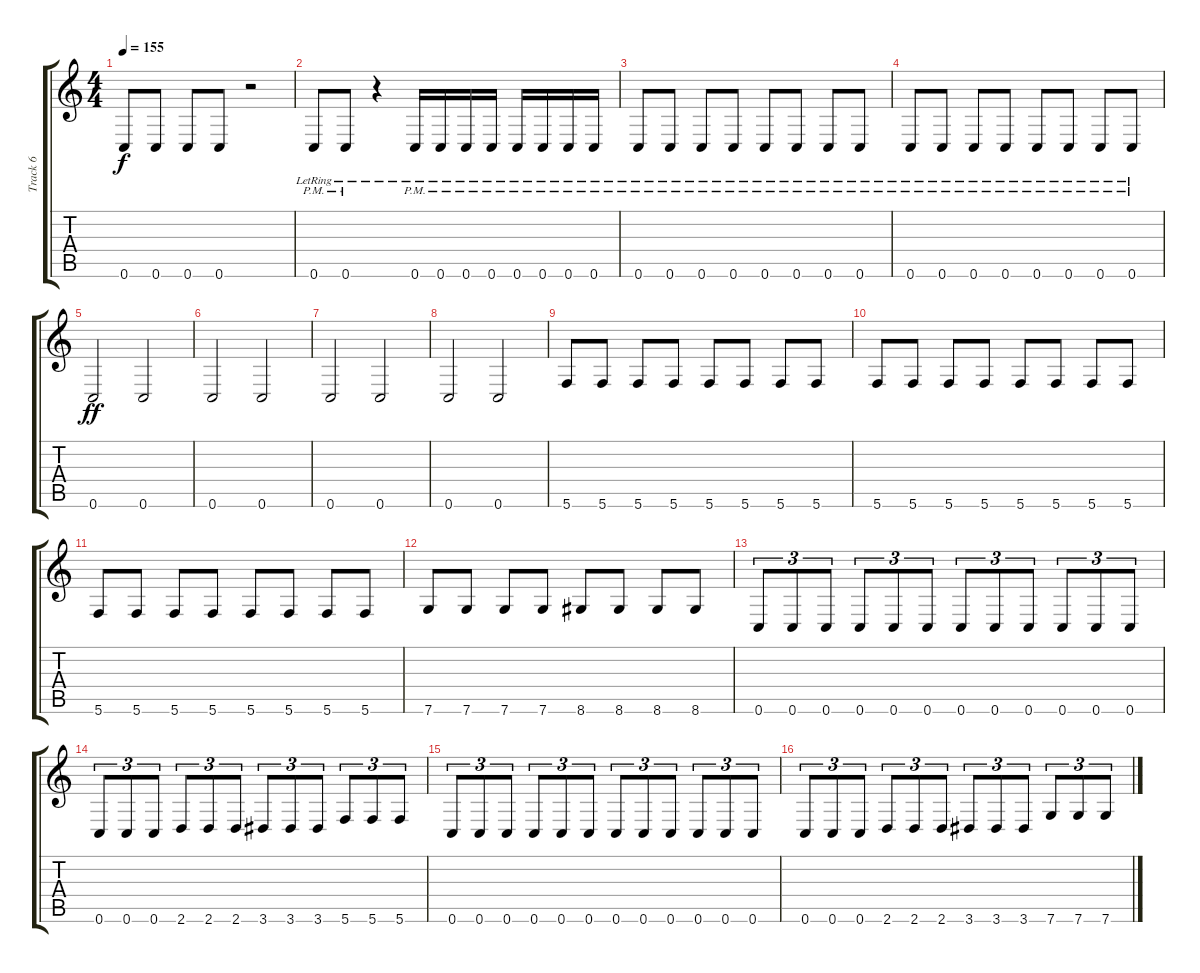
\track ("Track 6" "Track 6") {instrument electricbasspick}
\staff {score tabs}
\tuning (D4 A3 F3 C3 G2 C2) {hide}
\ts (4 4)
\tempo 155
\clef g2
\ks c
0.6.8{dy f} 0.6.8 0.6.8 0.6.8 r.2 |
0.6{pm lr}.8 0.6{pm lr}.8 r.4 0.6{pm lr}.16 0.6{pm lr}.16 0.6{pm lr}.16 0.6{pm lr}.16 0.6{pm lr}.16 0.6{pm lr}.16 0.6{pm lr}.16 0.6{pm lr}.16 |
0.6{pm lr}.8 0.6{pm lr}.8 0.6{pm lr}.8 0.6{pm lr}.8 0.6{pm lr}.8 0.6{pm lr}.8 0.6{pm lr}.8 0.6{pm lr}.8 |
0.6{pm lr}.8 0.6{pm lr}.8 0.6{pm lr}.8 0.6{pm lr}.8 0.6{pm lr}.8 0.6{pm lr}.8 0.6{pm lr}.8 0.6{pm lr}.8 |
0.6.2{dy ff} 0.6.2 |
0.6.2 0.6.2 |
0.6.2 0.6.2 |
0.6.2 0.6.2 |
5.6.8 5.6.8 5.6.8 5.6.8 5.6.8 5.6.8 5.6.8 5.6.8 |
5.6.8 5.6.8 5.6.8 5.6.8 5.6.8 5.6.8 5.6.8 5.6.8 |
5.6.8 5.6.8 5.6.8 5.6.8 5.6.8 5.6.8 5.6.8 5.6.8 |
7.6.8 7.6.8 7.6.8 7.6.8 8.6.8 8.6.8 8.6.8 8.6.8 |
0.6.8{tu (3 2)} 0.6.8{tu (3 2)} 0.6.8{tu (3 2)} 0.6.8{tu (3 2)} 0.6.8{tu (3 2)} 0.6.8{tu (3 2)} 0.6.8{tu (3 2)} 0.6.8{tu (3 2)} 0.6.8{tu (3 2)} 0.6.8{tu (3 2)} 0.6.8{tu (3 2)} 0.6.8{tu (3 2)} |
0.6.8{tu (3 2)} 0.6.8{tu (3 2)} 0.6.8{tu (3 2)} 2.6.8{tu (3 2)} 2.6.8{tu (3 2)} 2.6.8{tu (3 2)} 3.6.8{tu (3 2)} 3.6.8{tu (3 2)} 3.6.8{tu (3 2)} 5.6.8{tu (3 2)} 5.6.8{tu (3 2)} 5.6.8{tu (3 2)} |
0.6.8{tu (3 2)} 0.6.8{tu (3 2)} 0.6.8{tu (3 2)} 0.6.8{tu (3 2)} 0.6.8{tu (3 2)} 0.6.8{tu (3 2)} 0.6.8{tu (3 2)} 0.6.8{tu (3 2)} 0.6.8{tu (3 2)} 0.6.8{tu (3 2)} 0.6.8{tu (3 2)} 0.6.8{tu (3 2)} |
0.6.8{tu (3 2)} 0.6.8{tu (3 2)} 0.6.8{tu (3 2)} 2.6.8{tu (3 2)} 2.6.8{tu (3 2)} 2.6.8{tu (3 2)} 3.6.8{tu (3 2)} 3.6.8{tu (3 2)} 3.6.8{tu (3 2)} 7.6.8{tu (3 2)} 7.6.8{tu (3 2)} 7.6.8{tu (3 2)}
